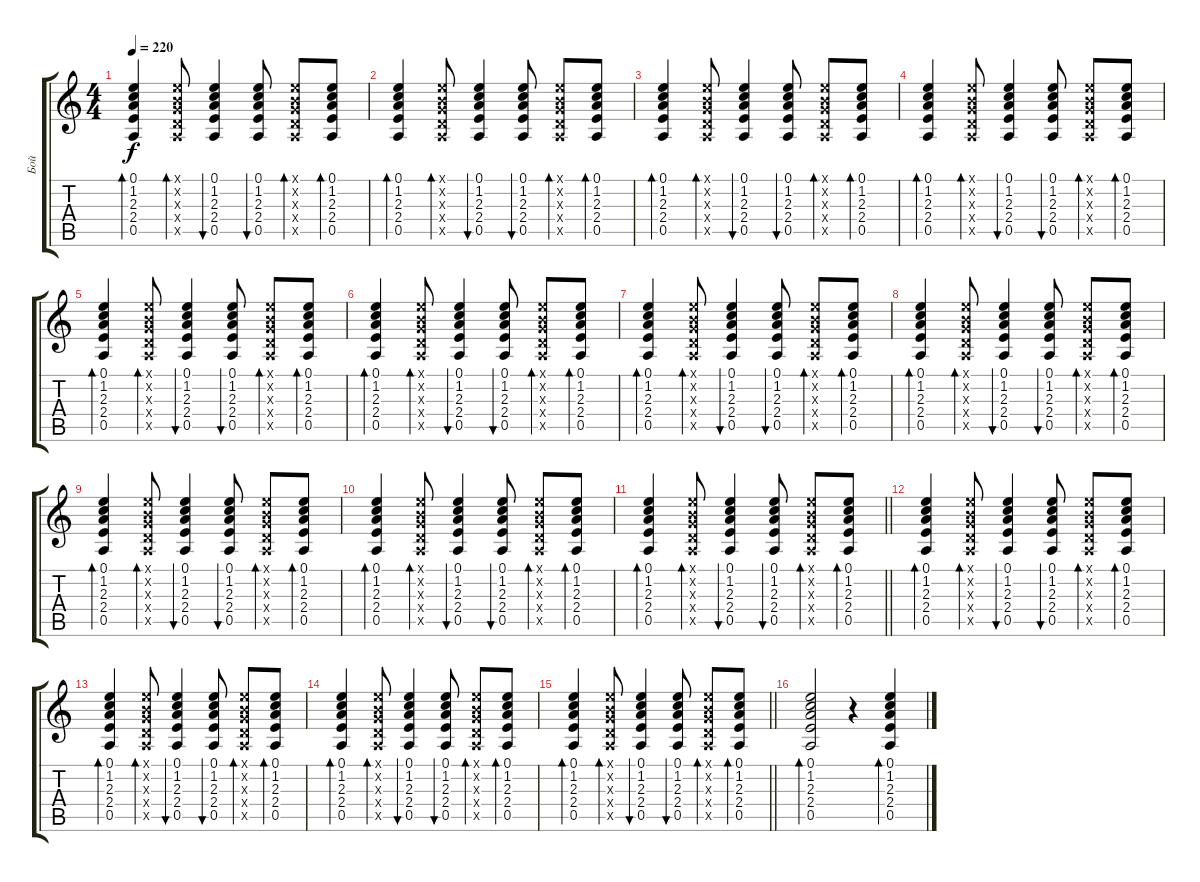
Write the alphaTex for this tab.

\track ("Бой" "Бой") {instrument acousticguitarsteel}
\staff {score tabs}
\tuning (E4 B3 G3 D3 A2 E2) {hide}
\ts (4 4)
\tempo 220
\clef g2
\ks c
(0.1 1.2 2.3 2.4 0.5).4{bd 60 dy f} (0.1{x} 0.2{x} 0.3{x} 0.4{x} 0.5{x}).8{bd 60} (0.1 1.2 2.3 2.4 0.5).4{bu 60} (0.1 1.2 2.3 2.4 0.5).8{bu 60} (0.1{x} 0.2{x} 0.3{x} 0.4{x} 0.5{x}).8{bd 60} (0.1 1.2 2.3 2.4 0.5).8{bd 60} |
(0.1 1.2 2.3 2.4 0.5).4{bd 60} (0.1{x} 0.2{x} 0.3{x} 0.4{x} 0.5{x}).8{bd 60} (0.1 1.2 2.3 2.4 0.5).4{bu 60} (0.1 1.2 2.3 2.4 0.5).8{bu 60} (0.1{x} 0.2{x} 0.3{x} 0.4{x} 0.5{x}).8{bd 60} (0.1 1.2 2.3 2.4 0.5).8{bd 60} |
(0.1 1.2 2.3 2.4 0.5).4{bd 60} (0.1{x} 0.2{x} 0.3{x} 0.4{x} 0.5{x}).8{bd 60} (0.1 1.2 2.3 2.4 0.5).4{bu 60} (0.1 1.2 2.3 2.4 0.5).8{bu 60} (0.1{x} 0.2{x} 0.3{x} 0.4{x} 0.5{x}).8{bd 60} (0.1 1.2 2.3 2.4 0.5).8{bd 60} |
(0.1 1.2 2.3 2.4 0.5).4{bd 60} (0.1{x} 0.2{x} 0.3{x} 0.4{x} 0.5{x}).8{bd 60} (0.1 1.2 2.3 2.4 0.5).4{bu 60} (0.1 1.2 2.3 2.4 0.5).8{bu 60} (0.1{x} 0.2{x} 0.3{x} 0.4{x} 0.5{x}).8{bd 60} (0.1 1.2 2.3 2.4 0.5).8{bd 60} |
(0.1 1.2 2.3 2.4 0.5).4{bd 60} (0.1{x} 0.2{x} 0.3{x} 0.4{x} 0.5{x}).8{bd 60} (0.1 1.2 2.3 2.4 0.5).4{bu 60} (0.1 1.2 2.3 2.4 0.5).8{bu 60} (0.1{x} 0.2{x} 0.3{x} 0.4{x} 0.5{x}).8{bd 60} (0.1 1.2 2.3 2.4 0.5).8{bd 60} |
(0.1 1.2 2.3 2.4 0.5).4{bd 60} (0.1{x} 0.2{x} 0.3{x} 0.4{x} 0.5{x}).8{bd 60} (0.1 1.2 2.3 2.4 0.5).4{bu 60} (0.1 1.2 2.3 2.4 0.5).8{bu 60} (0.1{x} 0.2{x} 0.3{x} 0.4{x} 0.5{x}).8{bd 60} (0.1 1.2 2.3 2.4 0.5).8{bd 60} |
(0.1 1.2 2.3 2.4 0.5).4{bd 60} (0.1{x} 0.2{x} 0.3{x} 0.4{x} 0.5{x}).8{bd 60} (0.1 1.2 2.3 2.4 0.5).4{bu 60} (0.1 1.2 2.3 2.4 0.5).8{bu 60} (0.1{x} 0.2{x} 0.3{x} 0.4{x} 0.5{x}).8{bd 60} (0.1 1.2 2.3 2.4 0.5).8{bd 60} |
(0.1 1.2 2.3 2.4 0.5).4{bd 60} (0.1{x} 0.2{x} 0.3{x} 0.4{x} 0.5{x}).8{bd 60} (0.1 1.2 2.3 2.4 0.5).4{bu 60} (0.1 1.2 2.3 2.4 0.5).8{bu 60} (0.1{x} 0.2{x} 0.3{x} 0.4{x} 0.5{x}).8{bd 60} (0.1 1.2 2.3 2.4 0.5).8{bd 60} |
(0.1 1.2 2.3 2.4 0.5).4{bd 60} (0.1{x} 0.2{x} 0.3{x} 0.4{x} 0.5{x}).8{bd 60} (0.1 1.2 2.3 2.4 0.5).4{bu 60} (0.1 1.2 2.3 2.4 0.5).8{bu 60} (0.1{x} 0.2{x} 0.3{x} 0.4{x} 0.5{x}).8{bd 60} (0.1 1.2 2.3 2.4 0.5).8{bd 60} |
(0.1 1.2 2.3 2.4 0.5).4{bd 60} (0.1{x} 0.2{x} 0.3{x} 0.4{x} 0.5{x}).8{bd 60} (0.1 1.2 2.3 2.4 0.5).4{bu 60} (0.1 1.2 2.3 2.4 0.5).8{bu 60} (0.1{x} 0.2{x} 0.3{x} 0.4{x} 0.5{x}).8{bd 60} (0.1 1.2 2.3 2.4 0.5).8{bd 60} |
\barLineRight lightlight
(0.1 1.2 2.3 2.4 0.5).4{bd 60} (0.1{x} 0.2{x} 0.3{x} 0.4{x} 0.5{x}).8{bd 60} (0.1 1.2 2.3 2.4 0.5).4{bu 60} (0.1 1.2 2.3 2.4 0.5).8{bu 60} (0.1{x} 0.2{x} 0.3{x} 0.4{x} 0.5{x}).8{bd 60} (0.1 1.2 2.3 2.4 0.5).8{bd 60} |
(0.1 1.2 2.3 2.4 0.5).4{bd 60} (0.1{x} 0.2{x} 0.3{x} 0.4{x} 0.5{x}).8{bd 60} (0.1 1.2 2.3 2.4 0.5).4{bu 60} (0.1 1.2 2.3 2.4 0.5).8{bu 60} (0.1{x} 0.2{x} 0.3{x} 0.4{x} 0.5{x}).8{bd 60} (0.1 1.2 2.3 2.4 0.5).8{bd 60} |
(0.1 1.2 2.3 2.4 0.5).4{bd 60} (0.1{x} 0.2{x} 0.3{x} 0.4{x} 0.5{x}).8{bd 60} (0.1 1.2 2.3 2.4 0.5).4{bu 60} (0.1 1.2 2.3 2.4 0.5).8{bu 60} (0.1{x} 0.2{x} 0.3{x} 0.4{x} 0.5{x}).8{bd 60} (0.1 1.2 2.3 2.4 0.5).8{bd 60} |
(0.1 1.2 2.3 2.4 0.5).4{bd 60} (0.1{x} 0.2{x} 0.3{x} 0.4{x} 0.5{x}).8{bd 60} (0.1 1.2 2.3 2.4 0.5).4{bu 60} (0.1 1.2 2.3 2.4 0.5).8{bu 60} (0.1{x} 0.2{x} 0.3{x} 0.4{x} 0.5{x}).8{bd 60} (0.1 1.2 2.3 2.4 0.5).8{bd 60} |
\barLineRight lightlight
(0.1 1.2 2.3 2.4 0.5).4{bd 60} (0.1{x} 0.2{x} 0.3{x} 0.4{x} 0.5{x}).8{bd 60} (0.1 1.2 2.3 2.4 0.5).4{bu 60} (0.1 1.2 2.3 2.4 0.5).8{bu 60} (0.1{x} 0.2{x} 0.3{x} 0.4{x} 0.5{x}).8{bd 60} (0.1 1.2 2.3 2.4 0.5).8{bd 60} |
(0.1 1.2 2.3 2.4 0.5).2{bd 60} r.4 (0.1 1.2 2.3 2.4 0.5).4{bd 60}
